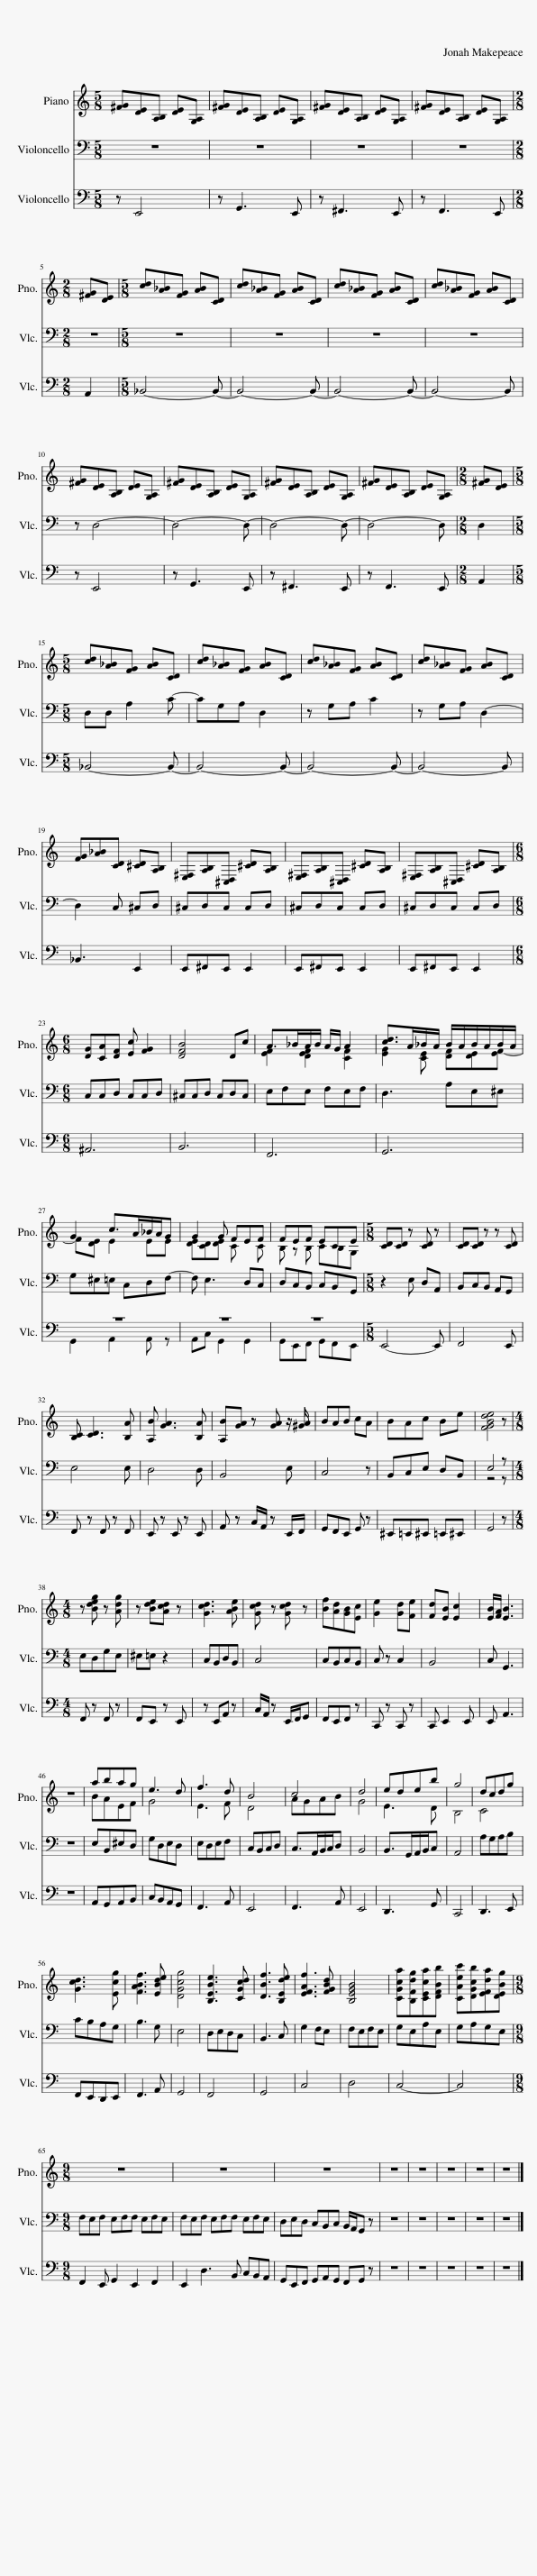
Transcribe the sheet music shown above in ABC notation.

X:1
%%score ( 1 2 ) 3 ( 4 5 )
L:1/8
M:5/8
I:linebreak $
K:C
V:1 treble
V:2 treble
V:3 bass
V:4 bass
V:5 bass
V:1
 [^FG][DE][A,B,] [DE][G,A,] | [^FG][DE][A,B,] [DE][G,A,] | [^FG][DE][A,B,] [DE][G,A,] | [^FG][DE][A,B,] [DE][G,A,] |$[M:2/8] [^FG][DE] | %5
[M:5/8] [cd][A_B][FG] [AB][CD] | [cd][A_B][FG] [AB][CD] | [cd][A_B][FG] [AB][CD] | [cd][A_B][FG] [AB][CD] |$ [^FG][DE][A,B,] [DE][G,A,] | %10
 [^FG][DE][A,B,] [DE][G,A,] | [^FG][DE][A,B,] [DE][G,A,] | [^FG][DE][A,B,] [DE][G,A,] |[M:2/8] [^FG][DE] |$[M:5/8] [cd][A_B][FG] [AB][CD] | %15
 [cd][A_B][FG] [AB][CD] | [cd][A_B][FG] [AB][CD] | [cd][A_B][FG] [AB][CD] |$ [FG][A_B][CD] [^CD][A,B,] | [E,^F,][A,B,][^C,D,] [^CD][A,B,] | %20
 [E,^F,][A,B,][^C,D,] [^CD][A,B,] | [E,^F,][A,B,][^C,D,] [^CD][A,B,] |$[M:6/8] [DG][CA][DF] [Ec] [FG]2 | [DFB]4 Dc | A>_BA/B/ A/G/ A2 | %25
 [cd]>A_B/A/ B/A/B/A/B/A/ |$ G2 c>A_B/A/G | G2 G FEF | FEF ECE |[M:5/8] [CD][CD] z [CD] z | %30
 [CD][CD] z z [CD] |$ [B,C] [CD]3 [B,A] | [A,B] [GA]3 [B,A] | [A,B][GA] z [GA] z/ [^GA]/ | BAB cA | %35
 BAc Be | [FGBde]4 z |$[M:4/8] z [Bdeg] z [Adg] | z [Bde][Acd] z | [Gcd]3 [ABe] | %40
 [Gcd] z [Gcd] z | [Bf][Ad][GB][Ec] | [Ge]2 [Gd][Fe] | [Fd][EB] [Ec]2 | [EB]/[FA]/ [EB]3 |$ %45
 z4 | abag | e3 d | f3 d | B4 | %50
 c4 | d4 | edeb | g4 | dcdg |$ %55
 [Gcd]3 [Ecg] | [FABf]3 [EBde] | [DGcg]4 | [B,EBe]3 [CGcd] | [DBf]3 [B,Ede] | %60
 [EFAf]3 [FGBd] | [B,EGB]4 | [CGca][B,Fdg][CEca][DFBb] | [CAec'][DGcb][EFda][DEBg] |$[M:9/8] z9 | %65
 z9 | z9 | z9 | z9 | z9 | %70
 z9 | z9 |] %72
V:2
 x5 | x5 | x5 | x5 |$[M:2/8] x2 | %5
[M:5/8] x5 | x5 | x5 | x5 |$ x5 | %10
 x5 | x5 | x5 |[M:2/8] x2 |$[M:5/8] x5 | %15
 x5 | x5 | x5 |$ x5 | x5 | %20
 x5 | x5 |$[M:6/8] x6 | x6 | [EF]2 [DEF]2 [CF]2 | %25
 [EG]2 [CE] [DF][DE][EF-] |$ F[DE] E2 EE | [DE][CD][DE] C x C | B, z B, CB,G, |[M:5/8] x5 | %30
 x5 |$ x5 | x5 | x5 | x5 | %35
 x5 | x5 |$[M:4/8] x4 | x4 | x4 | %40
 x4 | x4 | x4 | x4 | x4 |$ %45
 x4 | BAEF | G4 | E3 F | D4 | %50
 AGAB | G4 | E3 D | B,4 | C4 |$ %55
 x4 | x4 | x4 | x4 | x4 | %60
 x4 | x4 | x4 | x4 |$[M:9/8] x9 | %65
 x9 | x9 | x9 | x9 | x9 | %70
 x9 | x9 |] %72
V:3
 z5 | z5 | z5 | z5 |$[M:2/8] z2 | %5
[M:5/8] z5 | z5 | z5 | z5 |$ z D,4- | %10
 D,4- D,- | D,4- D,- | D,4- D, |[M:2/8] D,2 |$[M:5/8] D,D, A,2 C- | %15
 CG,A, D,2 | z G,A, C2 | z G,A, D,2- |$ D,2 C, ^C,D, | ^C,D,C, C,D, | %20
 ^C,D,C, C,D, | ^C,D,C, C,D, |$[M:6/8] C,C,D, C,C,D, | ^C,C,D, C,D,C, | E,F,E, F,E,F, | %25
 D,3 A,E,^E, |$ G,^E,=E, C,D,F,- | F, E,3 D,C, | D,C,B,, C,B,,G,, |[M:5/8] z2 E, D,A,, | %30
 B,,C,B,, A,,G,, |$ E,4 E, | D,4 D, | B,,4 E, | C,4 z | %35
 B,,C,E, D,B,, | E,4 z |$[M:4/8] E,D,G,E, | ^E,=E, z2 | C,B,,D,B,, | %40
 C,4 | C,B,,C,B,, | C, z C,2 | B,,4 | C, G,,3 |$ %45
 z4 | E,B,,^E,D, | G,D,E,D, | E,D,E,F, | C,B,,C,D, | %50
 C,>A,,B,,/C,/D, | B,,4 | B,,>G,,A,,/B,,/C, | A,,4 | A,G,A,B, |$ %55
 CB,A,G, | B,3 G, | E,4 | D,E,D,C, | B,,3 C, | %60
 G,2 F,E, | F,E,F,E, | G,E,A,E, | G,A,G,E, |$[M:9/8] F,E,F, E,F,F, E,F,E, | %65
 F,E,F, E,F,F, E,F,E, | D,E,D, C,B,,C, B,,/A,,/G,, z | z9 | z9 | z9 | %70
 z9 | z9 |] %72
V:4
 z E,,4 | z G,,3 E,, | z ^F,,3 E,, | z F,,3 E,, |$[M:2/8] A,,2 | %5
[M:5/8] _B,,4- B,,- | B,,4- B,,- | B,,4- B,,- | B,,4- B,, |$ z E,,4 | %10
 z G,,3 E,, | z ^F,,3 E,, | z F,,3 E,, |[M:2/8] A,,2 |$[M:5/8] _B,,4- B,,- | %15
 B,,4- B,,- | B,,4- B,,- | B,,4- B,, |$ _B,,3 E,,2 | E,,^F,,E,, E,,2 | %20
 E,,^F,,E,, E,,2 | E,,^F,,E,, E,,2 |$[M:6/8] ^A,,6 | B,,6 | F,,6 | %25
 G,,6 |$ z6 | z6 | z6 |[M:5/8] E,,4- E,, | %30
 F,,4 E,, |$ F,, z F,, z F,, | E,, z E,, z E,, | A,, z C,/A,,/ z E,,/F,,/ | G,,F,,E,, G,, z | %35
 ^E,,=E,,^E,, =E,,^E,, | G,,4 z |$[M:4/8] F,, z F,, z | F,,E,, z E,, | z E,,A,, z | %40
 C,/A,,/ z E,,/F,,/G,, | F,,E,,F,, z | C,, z C,, z | C,, E,,2 E,, | E,, A,,3 |$ %45
 z4 | A,,G,,A,,B,, | C,B,,A,,G,, | F,,3 A,, | E,,4 | %50
 F,,3 A,, | E,,4 | D,,3 G,, | C,,4 | D,,3 E,, |$ %55
 F,,E,,D,,E,, | F,,3 A,, | G,,4 | F,,4 | G,,4 | %60
 C,4 | D,4 | C,4- | C,4 |$[M:9/8] F,,2 E,, G,,2 E,,2 F,,2 | %65
 E,,2 D,3 B,, C,B,,A,, | G,,E,,F,, G,,A,,G,, F,,G,, z | z9 | z9 | z9 | %70
 z9 | z9 |] %72
V:5
 x5 | x5 | x5 | x5 |$[M:2/8] x2 | %5
[M:5/8] x5 | x5 | x5 | x5 |$ x5 | %10
 x5 | x5 | x5 |[M:2/8] x2 |$[M:5/8] x5 | %15
 x5 | x5 | x5 |$ x5 | x5 | %20
 x5 | x5 |$[M:6/8] x6 | x6 | x6 | %25
 x6 |$ G,,2 A,,2 A,, z | A,,C, G,,2 G,,2 | G,,E,,F,, G,,F,,E,, |[M:5/8] x5 | %30
 x5 |$ x5 | x5 | x5 | x5 | %35
 x5 | x5 |$[M:4/8] x4 | x4 | x4 | %40
 x4 | x4 | x4 | x4 | x4 |$ %45
 x4 | x4 | x4 | x4 | x4 | %50
 x4 | x4 | x4 | x4 | x4 |$ %55
 x4 | x4 | x4 | x4 | x4 | %60
 x4 | x4 | x4 | x4 |$[M:9/8] x9 | %65
 x9 | x9 | x9 | x9 | x9 | %70
 x9 | x9 |] %72
